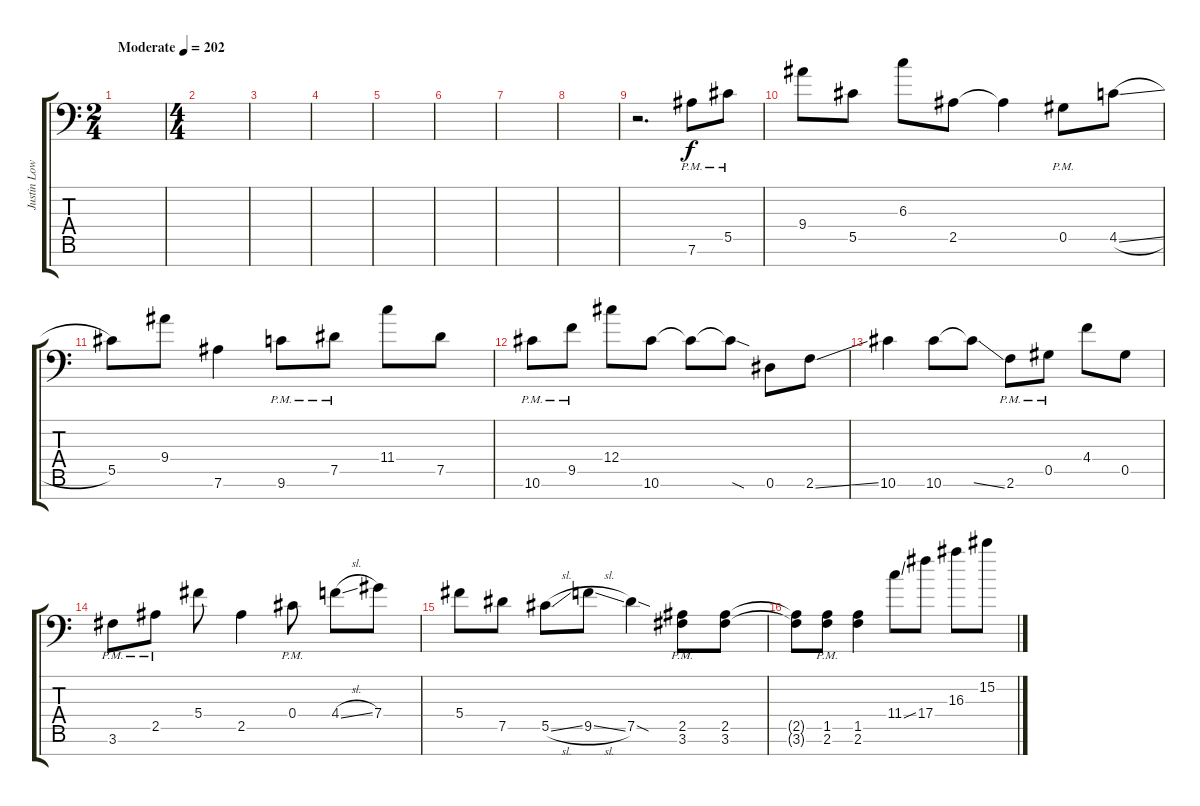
\track ("Justin Lowe" "Justin Low") {instrument distortionguitar}
\staff {score tabs}
\tuning (Eb4 Bb3 Gb3 Db3 Ab2 Eb2 Bb1) {hide}
\ts (2 4)
\tempo (202 "Moderate")
\clef f4
\ks c
|
\ts (4 4)
|
|
|
|
|
|
|
r.2{d} 7.6{pm}.8 5.5{pm}.8 |
9.4.8 5.5.8 6.3.8 2.5.8 2.5{t}.4 0.5{pm}.8 4.5{sl}.8 |
5.5.8 9.4.8 7.6.4 9.6{pm}.8 7.5{pm}.8 11.4.8 7.5.8 |
10.6{pm}.8 9.5{pm}.8 12.4.8 10.6.8 10.6{t}.8 10.6{sod t}.8 0.6.8 2.6{ss}.8 |
10.6.4 10.6.8 10.6{ss t}.8 2.6{pm}.8 0.5{pm}.8 4.4.8 0.5.8 |
3.6{pm}.8 2.5{pm}.8 5.4.8 2.5.4 0.4{pm}.8 4.4{sl}.8 7.4.8 |
5.4.8 7.5.8 5.5{sl}.8 9.5{sl}.8 7.5{sod}.4 (2.5{pm} 3.6{pm}).8 (2.5 3.6).8 |
(2.5{t} 3.6{t}).8 (1.5{pm} 2.6{pm}).8 (1.5 2.6).4 11.4{ss}.8 17.4.8 16.3.8 15.2.8
